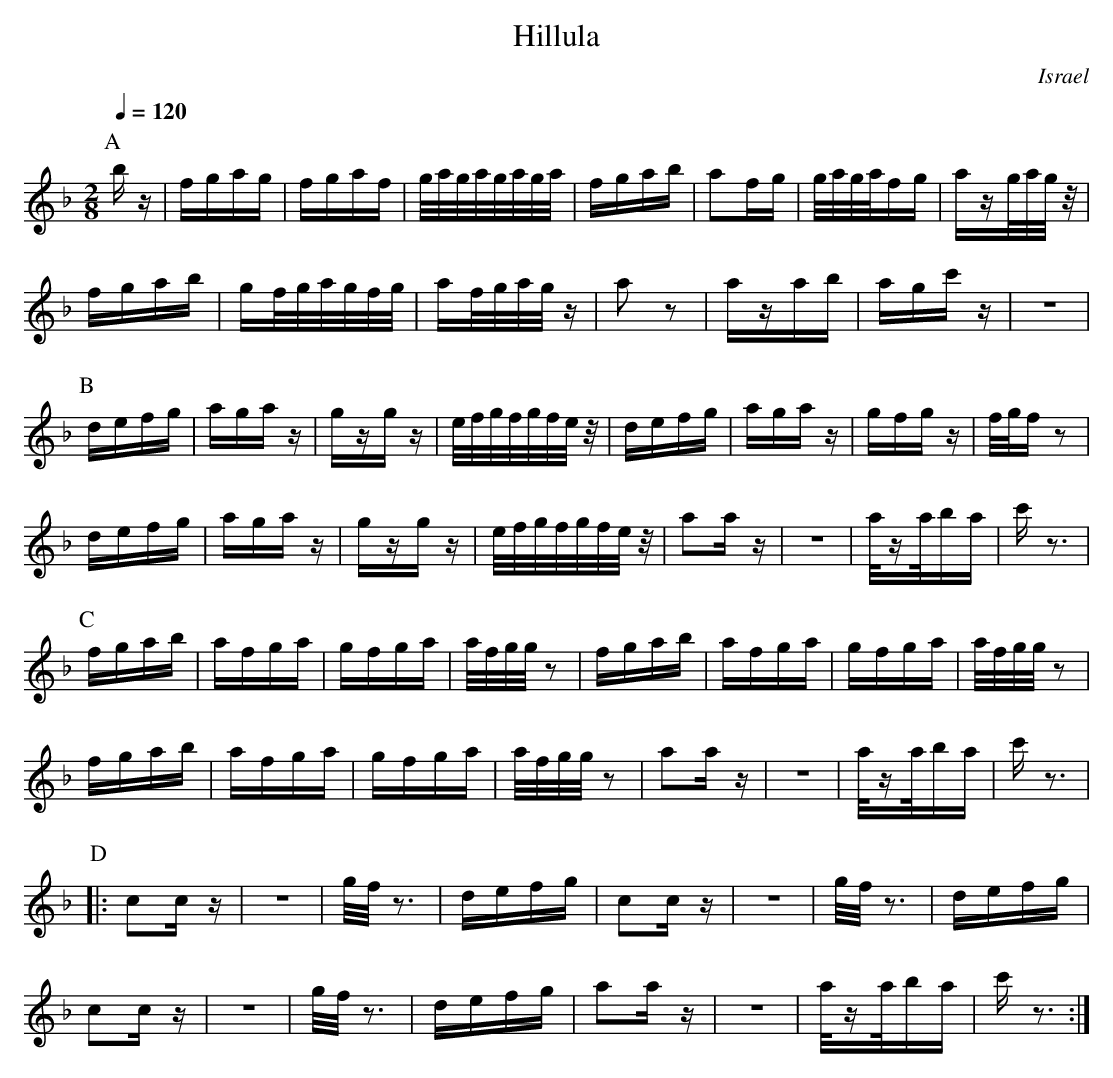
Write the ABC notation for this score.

X:1
T: Hillula
O: Israel
M: 2/8
L: 1/16
Q: 1/4=120
K: F
P:A
  bz  |fgag           |fgaf      |g/a/g/a/g/a/g/a/ |\
  fgab| a2fg          |g/a/g/a/fg|azg/a/g/z/       |
  fgab|gf/g/a/g/f/g/  |af/g/a/g/z|a2z2             |\
  azab|agc'z          |z4        |
P:B
  defg|agaz           |gzgz      |e/f/g/f/g/f/e/z/ |\
  defg|agaz           |gfgz      |f/g/fz2          |
  defg|agaz           |gzgz      |e/f/g/f/g/f/e/z/ |\
  a2az|z4             |a/za/ba   |c'z3             |
P:C
  fgab|afga           |gfga      |a/f/g/g/z2       |\
  fgab|afga           |gfga      |a/f/g/g/z2       |
  fgab|afga           |gfga      |a/f/g/g/z2       |\
  a2az|z4             |a/za/ba   |c'z3             |
P:D
|:c2cz|z4             |g/f/z3    |defg             |\
  c2cz|z4             |g/f/z3    |defg             |
  c2cz|z4             |g/f/z3    |defg             |\
  a2az|z4             |a/za/ba   |c'z3             :|
